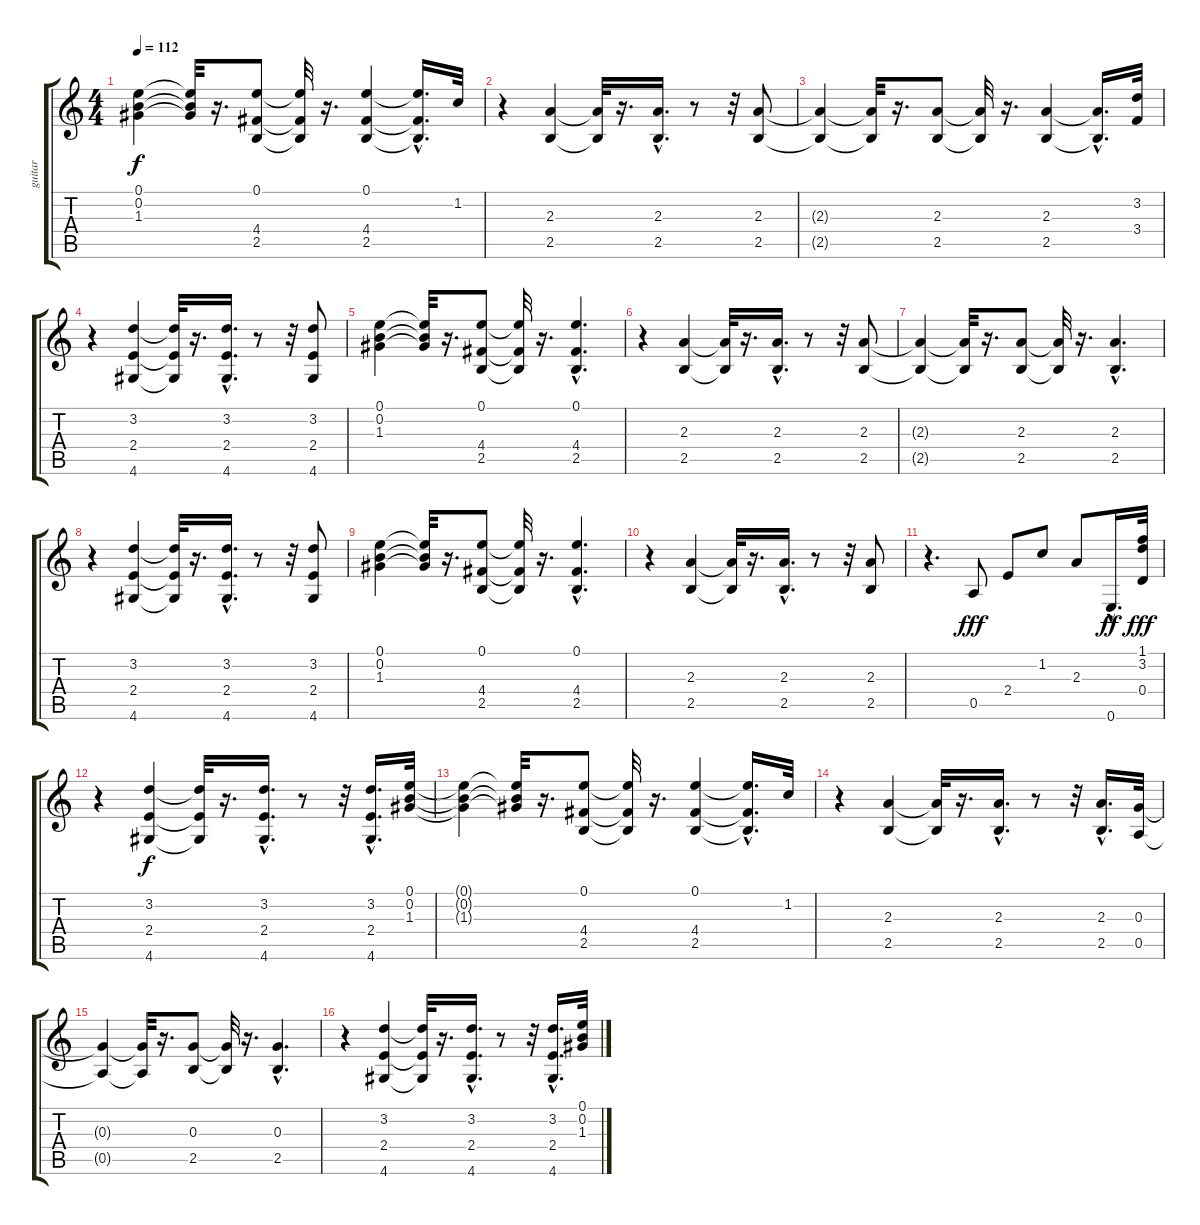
\track ("guitar" "guitar") {instrument acousticguitarsteel}
\staff {score tabs}
\tuning (E4 B3 G3 D3 A2 E2) {hide}
\ts (4 4)
\tempo 112
\clef g2
\ks c
(0.1{t} 0.2{t} 1.3{t}).4{dy f} (0.1{t} 0.2{t} 1.3{t}).32 r.16{d} (0.1 4.4 2.5).8 (0.1{t} 4.4{t} 2.5{t}).32 r.16{d} (0.1 4.4 2.5).4 (0.1{t} 4.4{hac t} 2.5{hac t}).16{d} 1.2.32 |
r.4 (2.3 2.5).4 (2.3{t} 2.5{t}).32 r.16{d} (2.3{hac} 2.5{hac}).16{d} r.8 r.32 (2.3 2.5).8 |
(2.3{t} 2.5{t}).4 (2.3{t} 2.5{t}).32 r.16{d} (2.3 2.5).8 (2.3{t} 2.5{t}).32 r.16{d} (2.3 2.5).4 (2.3{t} 2.5{hac t}).16{d} (3.2 3.4).32 |
r.4 (3.2 2.4 4.6).4 (3.2{t} 2.4{t} 4.6{t}).32 r.16{d} (3.2{hac} 2.4{hac} 4.6{hac}).16{d} r.8 r.32 (3.2 2.4 4.6).8 |
(0.1 0.2 1.3).4 (0.1{t} 0.2{t} 1.3{t}).32 r.16{d} (0.1 4.4 2.5).8 (0.1{t} 4.4{t} 2.5{t}).32 r.16{d} (0.1{hac} 4.4 2.5).4{d} |
r.4 (2.3 2.5).4 (2.3{t} 2.5{t}).32 r.16{d} (2.3{hac} 2.5{hac}).16{d} r.8 r.32 (2.3 2.5).8 |
(2.3{t} 2.5{t}).4 (2.3{t} 2.5{t}).32 r.16{d} (2.3 2.5).8 (2.3{t} 2.5{t}).32 r.16{d} (2.3{hac} 2.5{hac}).4{d} |
r.4 (3.2 2.4 4.6).4 (3.2{t} 2.4{t} 4.6{t}).32 r.16{d} (3.2{hac} 2.4{hac} 4.6{hac}).16{d} r.8 r.32 (3.2 2.4 4.6).8 |
(0.1 0.2 1.3).4 (0.1{t} 0.2{t} 1.3{t}).32 r.16{d} (0.1 4.4 2.5).8 (0.1{t} 4.4{t} 2.5{t}).32 r.16{d} (0.1{hac} 4.4 2.5).4{d} |
r.4 (2.3 2.5).4 (2.3{t} 2.5{t}).32 r.16{d} (2.3{hac} 2.5{hac}).16{d} r.8 r.32 (2.3 2.5).8 |
r.4{d} 0.5.8{dy fff instrument acousticguitarnylon} 2.4.8 1.2.8 2.3.8 0.6{hac}.16{d dy ff} (1.1 3.2 0.4).32{dy fff} |
r.4 (3.2 2.4 4.6).4{dy f instrument acousticguitarsteel} (3.2{t} 2.4{t} 4.6{t}).32 r.16{d} (3.2{hac} 2.4{hac} 4.6{hac}).16{d} r.8 r.32 (3.2{hac} 2.4{hac} 4.6{hac}).16{d} (0.1 0.2 1.3).32 |
(0.1{t} 0.2{t} 1.3{t}).4 (0.1{t} 0.2{t} 1.3{t}).32 r.16{d} (0.1 4.4 2.5).8 (0.1{t} 4.4{t} 2.5{t}).32 r.16{d} (0.1 4.4 2.5).4 (0.1{hac t} 4.4{hac t} 2.5{hac t}).16{d} 1.2.32 |
r.4 (2.3 2.5).4 (2.3{t} 2.5{t}).32 r.16{d} (2.3{hac} 2.5{hac}).16{d} r.8 r.32 (2.3{hac} 2.5{hac}).16{d} (0.3 0.5).32 |
(0.3{t} 0.5{t}).4 (0.3{t} 0.5{t}).32 r.16{d} (0.3 2.5).8 (0.3{t} 2.5{t}).32 r.16{d} (0.3{hac} 2.5).4{d} |
r.4 (3.2 2.4 4.6).4 (3.2{t} 2.4{t} 4.6{t}).32 r.16{d} (3.2{hac} 2.4{hac} 4.6{hac}).16{d} r.8 r.32 (3.2{hac} 2.4{hac} 4.6{hac}).16{d} (0.1 0.2 1.3).32
